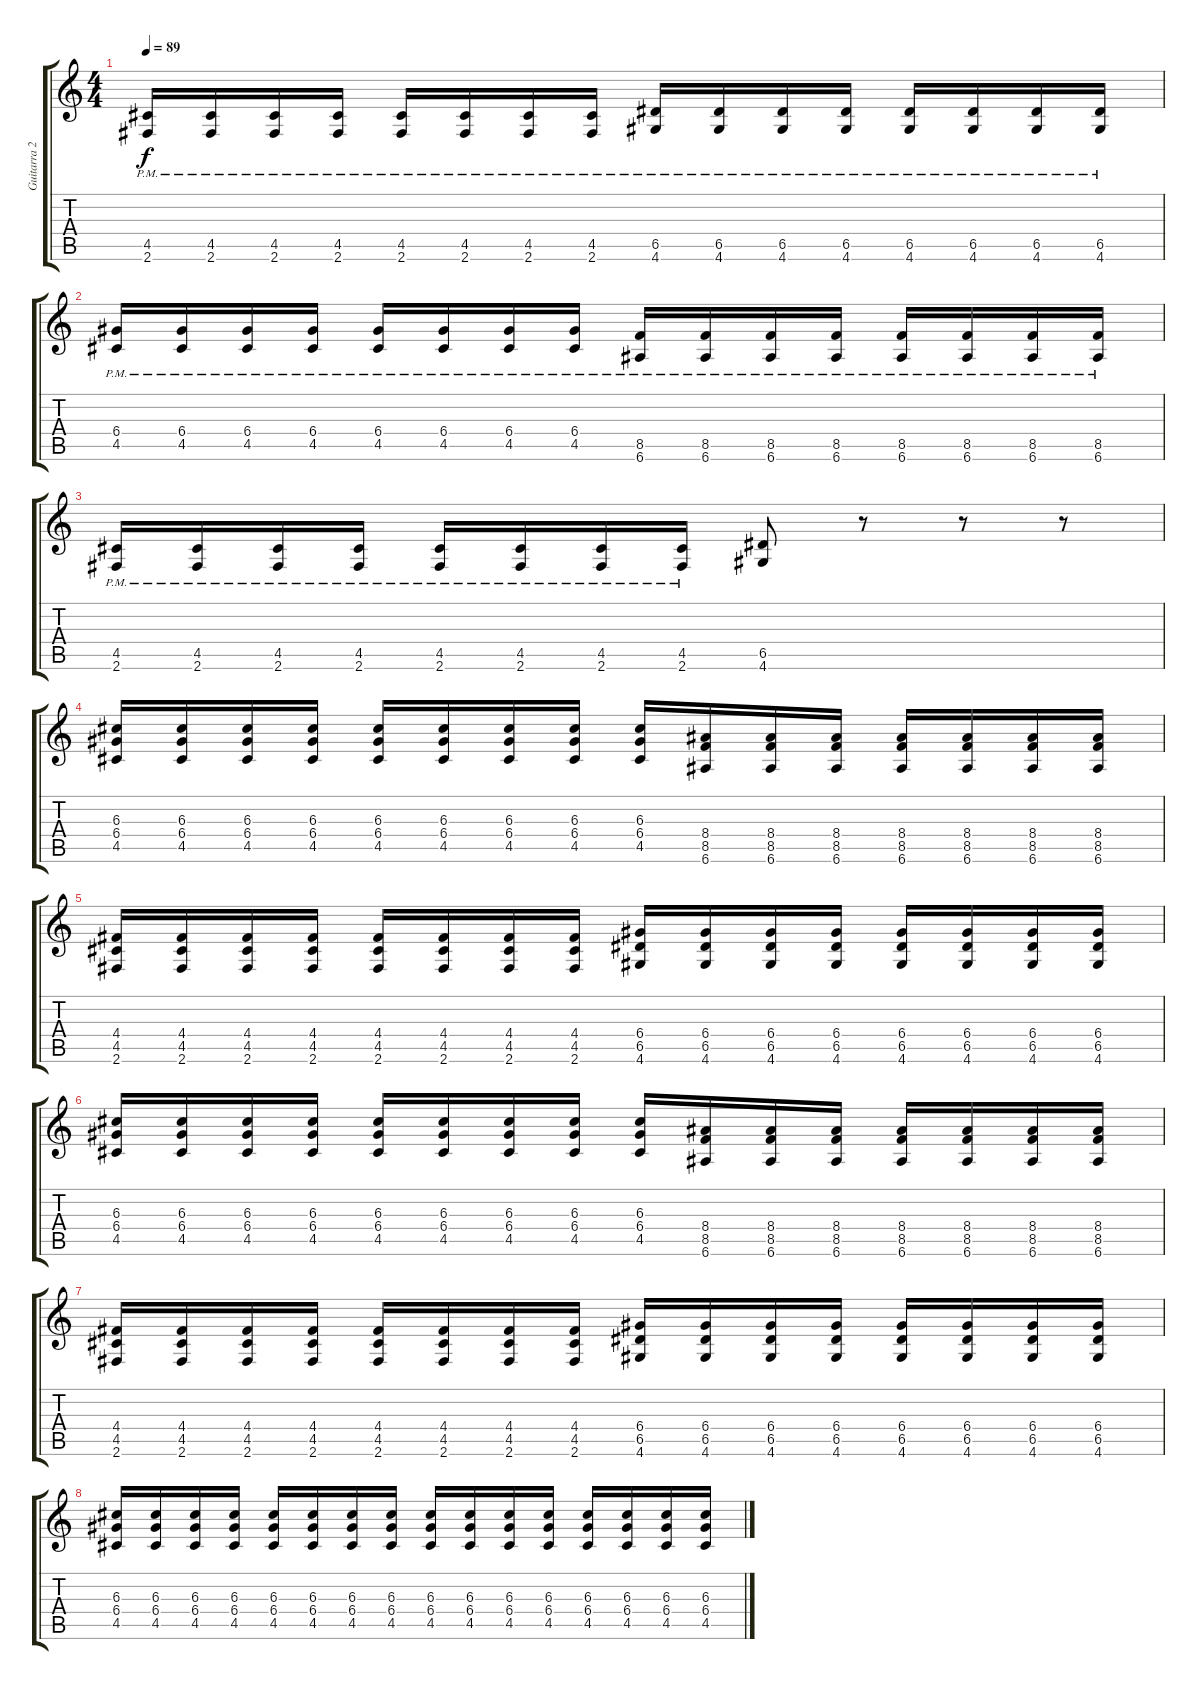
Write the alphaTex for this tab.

\track ("Guitarra 2" "Guitarra 2") {instrument electricguitarjazz}
\staff {score tabs}
\tuning (E4 B3 G3 D3 A2 E2) {hide}
\ts (4 4)
\tempo 89
\clef g2
\ks c
(4.5{pm} 2.6{pm}).16{dy f} (4.5{pm} 2.6{pm}).16 (4.5{pm} 2.6{pm}).16 (4.5{pm} 2.6{pm}).16 (4.5{pm} 2.6{pm}).16 (4.5{pm} 2.6{pm}).16 (4.5{pm} 2.6{pm}).16 (4.5{pm} 2.6{pm}).16 (6.5{pm} 4.6{pm}).16 (6.5{pm} 4.6{pm}).16 (6.5{pm} 4.6{pm}).16 (6.5{pm} 4.6{pm}).16 (6.5{pm} 4.6{pm}).16 (6.5{pm} 4.6{pm}).16 (6.5{pm} 4.6{pm}).16 (6.5{pm} 4.6{pm}).16 |
(6.4{pm} 4.5{pm}).16 (6.4{pm} 4.5{pm}).16 (6.4{pm} 4.5{pm}).16 (6.4{pm} 4.5{pm}).16 (6.4{pm} 4.5{pm}).16 (6.4{pm} 4.5{pm}).16 (6.4{pm} 4.5{pm}).16 (6.4{pm} 4.5{pm}).16 (8.5{pm} 6.6{pm}).16 (8.5{pm} 6.6{pm}).16 (8.5{pm} 6.6{pm}).16 (8.5{pm} 6.6{pm}).16 (8.5{pm} 6.6{pm}).16 (8.5{pm} 6.6{pm}).16 (8.5{pm} 6.6{pm}).16 (8.5{pm} 6.6{pm}).16 |
(4.5{pm} 2.6{pm}).16 (4.5{pm} 2.6{pm}).16 (4.5{pm} 2.6{pm}).16 (4.5{pm} 2.6{pm}).16 (4.5{pm} 2.6{pm}).16 (4.5{pm} 2.6{pm}).16 (4.5{pm} 2.6{pm}).16 (4.5{pm} 2.6{pm}).16 (6.5 4.6).8 r.8 r.8 r.8 |
(6.3 6.4 4.5).16 (6.3 6.4 4.5).16 (6.3 6.4 4.5).16 (6.3 6.4 4.5).16 (6.3 6.4 4.5).16 (6.3 6.4 4.5).16 (6.3 6.4 4.5).16 (6.3 6.4 4.5).16 (6.3 6.4 4.5).16 (8.4 8.5 6.6).16 (8.4 8.5 6.6).16 (8.4 8.5 6.6).16 (8.4 8.5 6.6).16 (8.4 8.5 6.6).16 (8.4 8.5 6.6).16 (8.4 8.5 6.6).16 |
(4.4 4.5 2.6).16 (4.4 4.5 2.6).16 (4.4 4.5 2.6).16 (4.4 4.5 2.6).16 (4.4 4.5 2.6).16 (4.4 4.5 2.6).16 (4.4 4.5 2.6).16 (4.4 4.5 2.6).16 (6.4 6.5 4.6).16 (6.4 6.5 4.6).16 (6.4 6.5 4.6).16 (6.4 6.5 4.6).16 (6.4 6.5 4.6).16 (6.4 6.5 4.6).16 (6.4 6.5 4.6).16 (6.4 6.5 4.6).16 |
(6.3 6.4 4.5).16 (6.3 6.4 4.5).16 (6.3 6.4 4.5).16 (6.3 6.4 4.5).16 (6.3 6.4 4.5).16 (6.3 6.4 4.5).16 (6.3 6.4 4.5).16 (6.3 6.4 4.5).16 (6.3 6.4 4.5).16 (8.4 8.5 6.6).16 (8.4 8.5 6.6).16 (8.4 8.5 6.6).16 (8.4 8.5 6.6).16 (8.4 8.5 6.6).16 (8.4 8.5 6.6).16 (8.4 8.5 6.6).16 |
(4.4 4.5 2.6).16 (4.4 4.5 2.6).16 (4.4 4.5 2.6).16 (4.4 4.5 2.6).16 (4.4 4.5 2.6).16 (4.4 4.5 2.6).16 (4.4 4.5 2.6).16 (4.4 4.5 2.6).16 (6.4 6.5 4.6).16 (6.4 6.5 4.6).16 (6.4 6.5 4.6).16 (6.4 6.5 4.6).16 (6.4 6.5 4.6).16 (6.4 6.5 4.6).16 (6.4 6.5 4.6).16 (6.4 6.5 4.6).16 |
(6.3 6.4 4.5).16 (6.3 6.4 4.5).16 (6.3 6.4 4.5).16 (6.3 6.4 4.5).16 (6.3 6.4 4.5).16 (6.3 6.4 4.5).16 (6.3 6.4 4.5).16 (6.3 6.4 4.5).16 (6.3 6.4 4.5).16 (6.3 6.4 4.5).16 (6.3 6.4 4.5).16 (6.3 6.4 4.5).16 (6.3 6.4 4.5).16 (6.3 6.4 4.5).16 (6.3 6.4 4.5).16 (6.3 6.4 4.5).16
